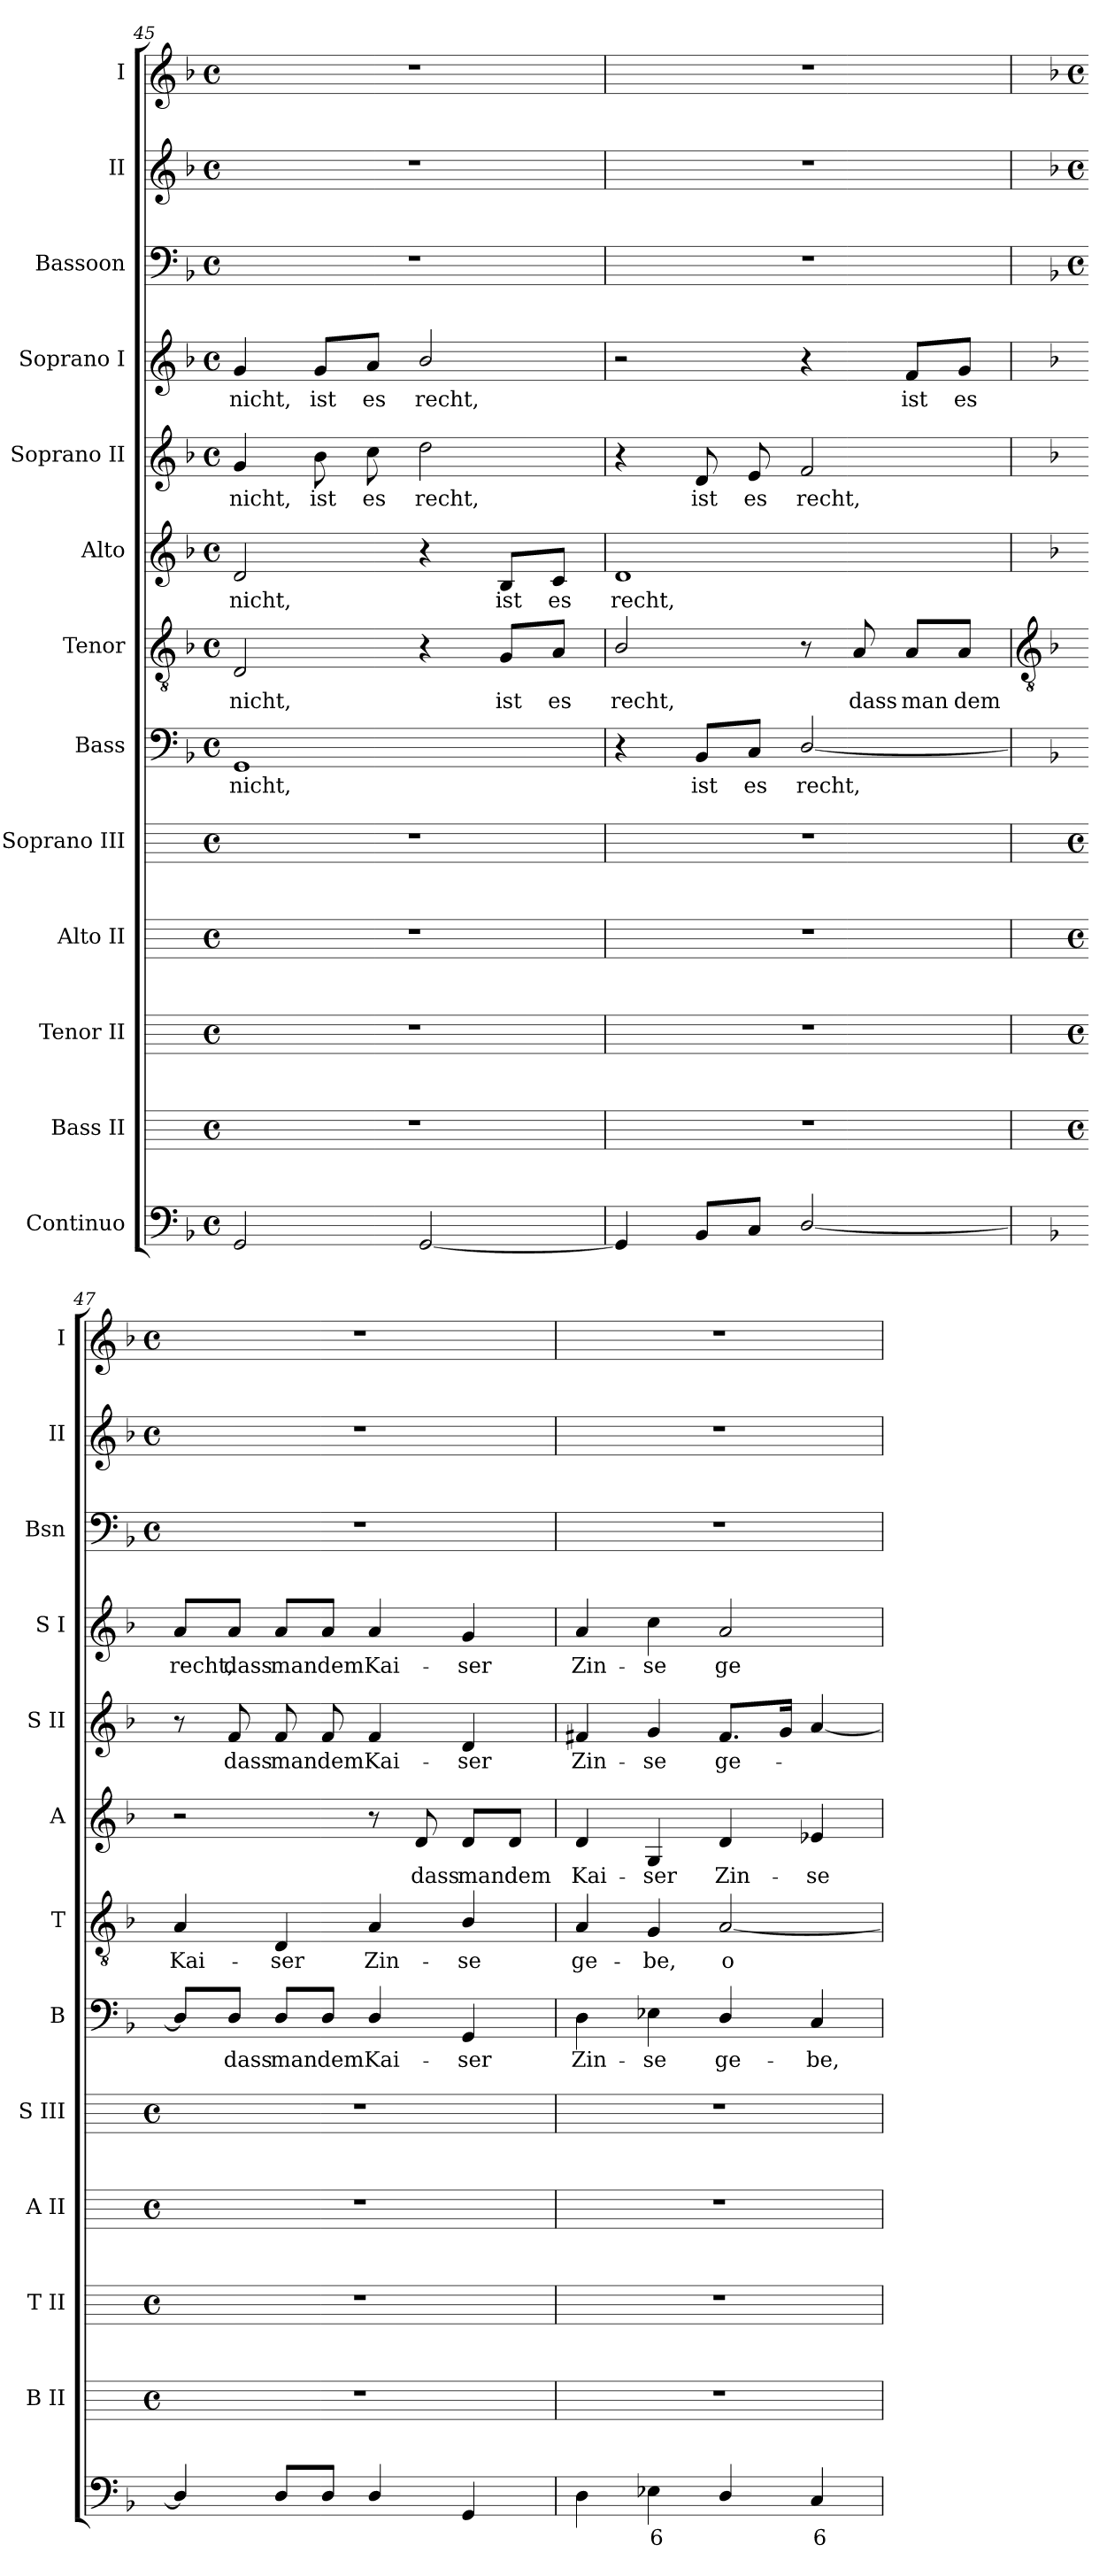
**kern	**text	**kern	**kern	**kern	**kern	**kern	**text	**kern	**text	**kern	**text	**kern	**text	**kern	**text	**kern	**kern	**kern
*part13	*part13	*part12	*part11	*part10	*part9	*part8	*part8	*part7	*part7	*part6	*part6	*part5	*part5	*part4	*part4	*part3	*part2	*part1
*staff13	*staff13	*staff12	*staff11	*staff10	*staff9	*staff8	*staff8	*staff7	*staff7	*staff6	*staff6	*staff5	*staff5	*staff4	*staff4	*staff3	*staff2	*staff1
*I"Continuo	*	*I"Bass II	*I"Tenor II	*I"Alto II	*I"Soprano III	*I"Bass	*	*I"Tenor	*	*I"Alto	*	*I"Soprano II	*	*I"Soprano I	*	*I"Bassoon	*I"II	*I"I
*	*	*I'B II	*I'T II	*I'A II	*I'S III	*I'B	*	*I'T	*	*I'A	*	*I'S II	*	*I'S I	*	*I'Bsn	*I'II	*I'I
*clefF4	*	*	*	*	*	*clefF4	*	*clefGv2	*	*clefG2	*	*clefG2	*	*clefG2	*	*clefF4	*clefG2	*clefG2
*	*	*ITrd4c7	*ITrd4c7	*ITrd4c7	*ITrd4c7	*	*	*	*	*	*	*	*	*	*	*	*	*
*k[b-]	*	*	*	*	*	*k[b-]	*	*k[b-]	*	*k[b-]	*	*k[b-]	*	*k[b-]	*	*k[b-]	*k[b-]	*k[b-]
*F:	*	*	*	*	*	*F:	*	*F:	*	*F:	*	*F:	*	*F:	*	*F:	*F:	*F:
*M4/4	*	*M4/4	*M4/4	*M4/4	*M4/4	*M4/4	*	*M4/4	*	*M4/4	*	*M4/4	*	*M4/4	*	*M4/4	*M4/4	*M4/4
*met(c)	*	*met(c)	*met(c)	*met(c)	*met(c)	*met(c)	*	*met(c)	*	*met(c)	*	*met(c)	*	*met(c)	*	*met(c)	*met(c)	*met(c)
=45	=45	=45	=45	=45	=45	=45	=45	=45	=45	=45	=45	=45	=45	=45	=45	=45	=45	=45
!	!	!	!	!	!	!	!LO:LY:b	!	!LO:LY:b	!	!LO:LY:b	!	!LO:LY:b	!	!LO:LY:b	!	!	!
2GG	.	1r	1r	1r	1r	1GG	nicht,	2D	nicht,	2d	nicht,	4g	nicht,	4g	nicht,	1r	1r	1r
!	!	!	!	!	!	!	!	!	!	!	!	!	!LO:LY:b	!	!LO:LY:b	!	!	!
.	.	.	.	.	.	.	.	.	.	.	.	8b-	ist	8g/L	ist	.	.	.
!	!	!	!	!	!	!	!	!	!	!	!	!	!LO:LY:b	!	!LO:LY:b	!	!	!
.	.	.	.	.	.	.	.	.	.	.	.	8cc	es	8a/J	es	.	.	.
!	!	!	!	!	!	!	!	!	!	!	!	!	!LO:LY:b	!	!LO:LY:b	!	!	!
[2GG	.	.	.	.	.	.	.	4r	.	4r	.	2dd	recht,	2b-/	recht,	.	.	.
!	!	!	!	!	!	!	!	!	!LO:LY:b	!	!LO:LY:b	!	!	!	!	!	!	!
.	.	.	.	.	.	.	.	8G/L	ist	8B-/L	ist	.	.	.	.	.	.	.
!	!	!	!	!	!	!	!	!	!LO:LY:b	!	!LO:LY:b	!	!	!	!	!	!	!
.	.	.	.	.	.	.	.	8A/J	es	8c/J	es	.	.	.	.	.	.	.
=46	=46	=46	=46	=46	=46	=46	=46	=46	=46	=46	=46	=46	=46	=46	=46	=46	=46	=46
!	!	!	!	!	!	!	!	!	!LO:LY:b	!	!LO:LY:b	!	!	!	!	!	!	!
4GG]	.	1r	1r	1r	1r	4r	.	2B-/	recht,	1d	recht,	4r	.	2r	.	1r	1r	1r
!	!	!	!	!	!	!	!LO:LY:b	!	!	!	!	!	!LO:LY:b	!	!	!	!	!
8BB-L	.	.	.	.	.	8BB-/L	ist	.	.	.	.	8d	ist	.	.	.	.	.
!	!	!	!	!	!	!	!LO:LY:b	!	!	!	!	!	!LO:LY:b	!	!	!	!	!
8CJ	.	.	.	.	.	8C/J	es	.	.	.	.	8e	es	.	.	.	.	.
!	!	!	!	!	!	!	!LO:LY:b	!	!	!	!	!	!LO:LY:b	!	!	!	!	!
[2D/	.	.	.	.	.	[2D/	recht,	8r	.	.	.	2f	recht,	4r	.	.	.	.
!	!	!	!	!	!	!	!	!	!LO:LY:b	!	!	!	!	!	!	!	!	!
.	.	.	.	.	.	.	.	8A	dass	.	.	.	.	.	.	.	.	.
!	!	!	!	!	!	!	!	!	!LO:LY:b	!	!	!	!	!	!LO:LY:b	!	!	!
.	.	.	.	.	.	.	.	8A/L	man	.	.	.	.	8f/L	ist	.	.	.
!	!	!	!	!	!	!	!	!	!LO:LY:b	!	!	!	!	!	!LO:LY:b	!	!	!
.	.	.	.	.	.	.	.	8A/J	dem	.	.	.	.	8g/J	es	.	.	.
!!LO:LB:g=z
=47	=47	=47	=47	=47	=47	=47	=47	=47	=47	=47	=47	=47	=47	=47	=47	=47	=47	=47
*	*	*	*	*	*	*	*	*clefGv2	*	*	*	*	*	*	*	*	*	*
*	*	*	*	*	*	*	*	*	*	*	*	*	*	*	*	*k[b-]	*k[b-]	*k[b-]
*	*	*	*	*	*	*	*	*	*	*	*	*	*	*	*	*F:	*F:	*F:
*	*	*M4/4	*M4/4	*M4/4	*M4/4	*	*	*	*	*	*	*	*	*	*	*M4/4	*M4/4	*M4/4
*	*	*met(c)	*met(c)	*met(c)	*met(c)	*	*	*	*	*	*	*	*	*	*	*met(c)	*met(c)	*met(c)
!	!	!	!	!	!	!	!	!	!LO:LY:b	!	!	!	!	!	!LO:LY:b	!	!	!
4D/]	.	1r	1r	1r	1r	8D/L]	.	4A	Kai-	2r	.	8r	.	8a/L	recht,	1r	1r	1r
!	!	!	!	!	!	!	!LO:LY:b	!	!	!	!	!	!LO:LY:b	!	!LO:LY:b	!	!	!
.	.	.	.	.	.	8D/J	dass	.	.	.	.	8f	dass	8a/J	dass	.	.	.
!	!	!	!	!	!	!	!LO:LY:b	!	!LO:LY:b	!	!	!	!LO:LY:b	!	!LO:LY:b	!	!	!
8D/L	.	.	.	.	.	8D/L	man	4D	-ser	.	.	8f	man	8a/L	man	.	.	.
!	!	!	!	!	!	!	!LO:LY:b	!	!	!	!	!	!LO:LY:b	!	!LO:LY:b	!	!	!
8D/J	.	.	.	.	.	8D/J	dem	.	.	.	.	8f	dem	8a/J	dem	.	.	.
!	!	!	!	!	!	!	!LO:LY:b	!	!LO:LY:b	!	!	!	!LO:LY:b	!	!LO:LY:b	!	!	!
4D/	.	.	.	.	.	4D/	Kai-	4A	Zin-	8r	.	4f	Kai-	4a	Kai-	.	.	.
!	!	!	!	!	!	!	!	!	!	!	!LO:LY:b	!	!	!	!	!	!	!
.	.	.	.	.	.	.	.	.	.	8d	dass	.	.	.	.	.	.	.
!	!	!	!	!	!	!	!LO:LY:b	!	!LO:LY:b	!	!LO:LY:b	!	!LO:LY:b	!	!LO:LY:b	!	!	!
4GG	.	.	.	.	.	4GG	-ser	4B-/	-se	8d/L	man	4d	-ser	4g	-ser	.	.	.
!	!	!	!	!	!	!	!	!	!	!	!LO:LY:b	!	!	!	!	!	!	!
.	.	.	.	.	.	.	.	.	.	8d/J	dem	.	.	.	.	.	.	.
=48	=48	=48	=48	=48	=48	=48	=48	=48	=48	=48	=48	=48	=48	=48	=48	=48	=48	=48
!	!	!	!	!	!	!	!LO:LY:b	!	!LO:LY:b	!	!LO:LY:b	!	!LO:LY:b	!	!LO:LY:b	!	!	!
4D	.	1r	1r	1r	1r	4D	Zin-	4A	ge-	4d	Kai-	4f#X	Zin-	4a	Zin-	1r	1r	1r
!	!LO:LY:b	!	!	!	!	!	!LO:LY:b	!	!LO:LY:b	!	!LO:LY:b	!	!LO:LY:b	!	!LO:LY:b	!	!	!
4E-X	6	.	.	.	.	4E-X	-se	4G	-be,	4G	-ser	4g	-se	4cc	-se	.	.	.
!	!	!	!	!	!	!	!LO:LY:b	!	!LO:LY:b	!	!LO:LY:b	!	!LO:LY:b	!	!LO:LY:b	!	!	!
4D/	.	.	.	.	.	4D/	ge-	[2A	o-	4d	Zin-	8.f#L	ge-	2a	ge-	.	.	.
.	.	.	.	.	.	.	.	.	.	.	.	16gJ	.	.	.	.	.	.
!	!LO:LY:b	!	!	!	!	!	!LO:LY:b	!	!	!	!LO:LY:b	!	!	!	!	!	!	!
4C	6	.	.	.	.	4C	-be,	.	.	4e-X	-se	[4a	.	.	.	.	.	.
=	=	=	=	=	=	=	=	=	=	=	=	=	=	=	=	=	=	=
*-	*-	*-	*-	*-	*-	*-	*-	*-	*-	*-	*-	*-	*-	*-	*-	*-	*-	*-
